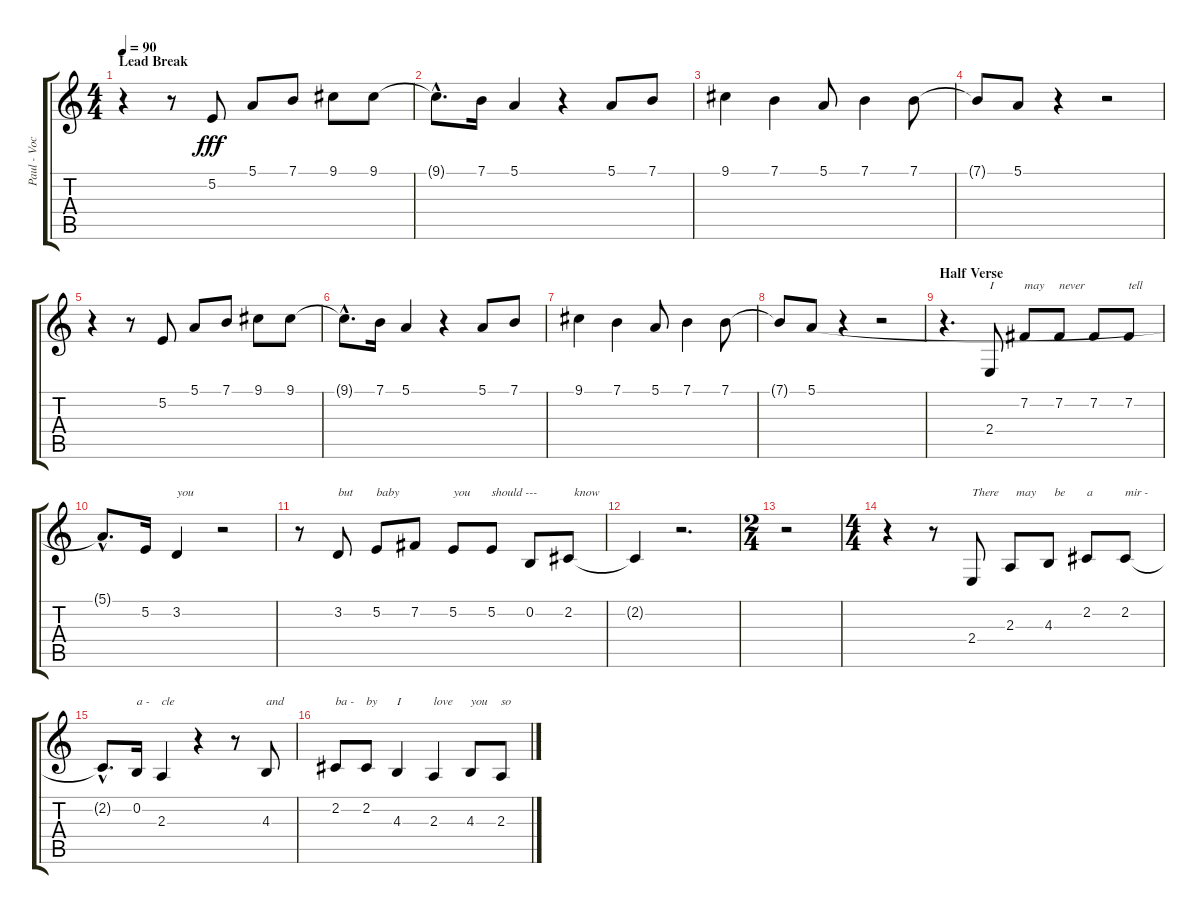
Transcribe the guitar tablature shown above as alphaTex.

\track ("Paul - Vocal" "Paul - Voc") {instrument altosax}
\staff {score tabs}
\tuning (E4 B3 G3 D3 A2 E2) {hide}
\ts (4 4)
\section ("" "Lead Break")
\tempo 90
\clef g2
\ks c
r.4{dy fff} r.8 5.2.8{volume 16 instrument electricpiano1} 5.1.8 7.1.8 9.1.8 9.1.8 |
9.1{hac t}.8{d} 7.1.16 5.1.4 r.4 5.1.8 7.1.8 |
9.1.4 7.1.4 5.1.8 7.1.4 7.1.8 |
7.1{t}.8 5.1.8 r.4 r.2 |
r.4 r.8 5.2.8{volume 16 instrument electricpiano1} 5.1.8 7.1.8 9.1.8 9.1.8 |
9.1{hac t}.8{d} 7.1.16 5.1.4 r.4 5.1.8 7.1.8 |
9.1.4 7.1.4 5.1.8 7.1.4 7.1.8 |
7.1{t}.8 5.1.8 r.4 r.2 |
\section ("" "Half Verse")
r.4{d} 2.4.8{txt "I" volume 16 instrument altosax} 7.2.8{txt "may"} 7.2.8{txt "never"} 7.2.8 7.2.8{txt "tell"} |
5.1{hac t}.8{d} 5.2.16 3.2.4{txt "you"} r.2 |
r.8 3.2.8{txt "but"} 5.2.8{txt "baby"} 7.2.8 5.2.8{txt "you"} 5.2.8{txt "should ---"} 0.2.8 2.2.8{txt "  know"} |
2.2{t}.4 r.2{d} |
\ts (2 4)
r.2 |
\ts (4 4)
r.4 r.8 2.4.8{txt "There"} 2.3.8{txt "  may"} 4.3.8{txt "  be"} 2.2.8{txt "a"} 2.2.8{txt "mir -"} |
2.2{hac t}.8{d} 0.2.16{txt "a -"} 2.3.4{txt "cle"} r.4 r.8 4.3.8{txt "and"} |
2.2.8{txt "ba -"} 2.2.8{txt "by"} 4.3.4{txt "I"} 2.3.4{txt "love"} 4.3.8{txt "you"} 2.3.8{txt "so"}
